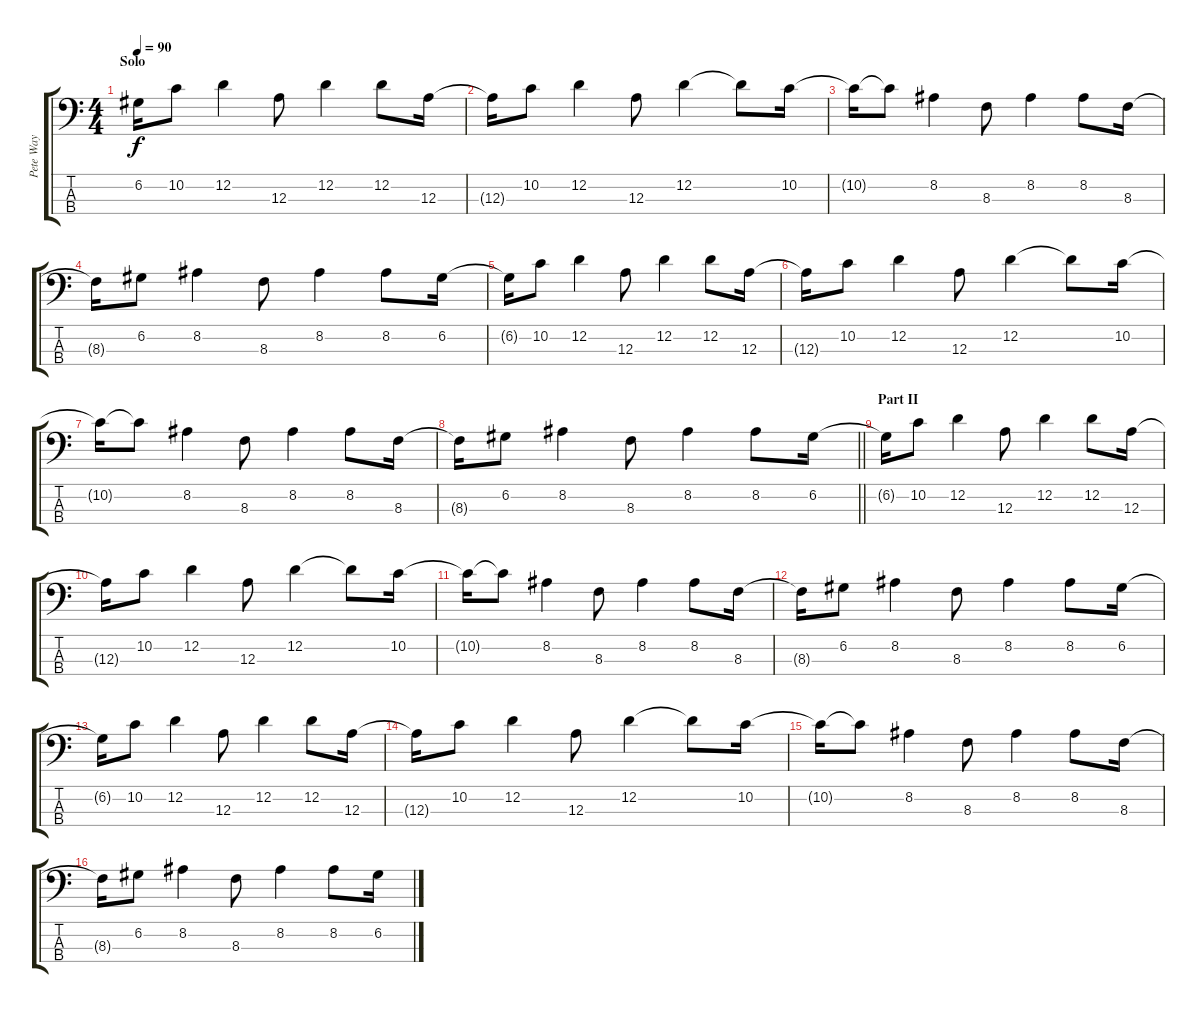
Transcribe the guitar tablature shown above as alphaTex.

\track ("Pete Way" "Pete Way") {instrument electricbassfinger}
\staff {score tabs}
\tuning (G2 D2 A1 E1) {hide}
\ts (4 4)
\section ("" "Solo")
\tempo 90
\clef f4
\ks c
6.2{t}.16{dy f} 10.2.8 12.2.4 12.3.8 12.2.4 12.2.8 12.3.16 |
12.3{t}.16 10.2.8 12.2.4 12.3.8 12.2.4 12.2{t}.8 10.2.16 |
10.2{t}.16 10.2{t}.8 8.2.4 8.3.8 8.2.4 8.2.8 8.3.16 |
8.3{t}.16 6.2.8 8.2.4 8.3.8 8.2.4 8.2.8 6.2.16 |
6.2{t}.16 10.2.8 12.2.4 12.3.8 12.2.4 12.2.8 12.3.16 |
12.3{t}.16 10.2.8 12.2.4 12.3.8 12.2.4 12.2{t}.8 10.2.16 |
10.2{t}.16 10.2{t}.8 8.2.4 8.3.8 8.2.4 8.2.8 8.3.16 |
\barLineRight lightlight
8.3{t}.16 6.2.8 8.2.4 8.3.8 8.2.4 8.2.8 6.2.16 |
\section ("" "Part II")
6.2{t}.16 10.2.8 12.2.4 12.3.8 12.2.4 12.2.8 12.3.16 |
12.3{t}.16 10.2.8 12.2.4 12.3.8 12.2.4 12.2{t}.8 10.2.16 |
10.2{t}.16 10.2{t}.8 8.2.4 8.3.8 8.2.4 8.2.8 8.3.16 |
8.3{t}.16 6.2.8 8.2.4 8.3.8 8.2.4 8.2.8 6.2.16 |
6.2{t}.16 10.2.8 12.2.4 12.3.8 12.2.4 12.2.8 12.3.16 |
12.3{t}.16 10.2.8 12.2.4 12.3.8 12.2.4 12.2{t}.8 10.2.16 |
10.2{t}.16 10.2{t}.8 8.2.4 8.3.8 8.2.4 8.2.8 8.3.16 |
8.3{t}.16 6.2.8 8.2.4 8.3.8 8.2.4 8.2.8 6.2.16
